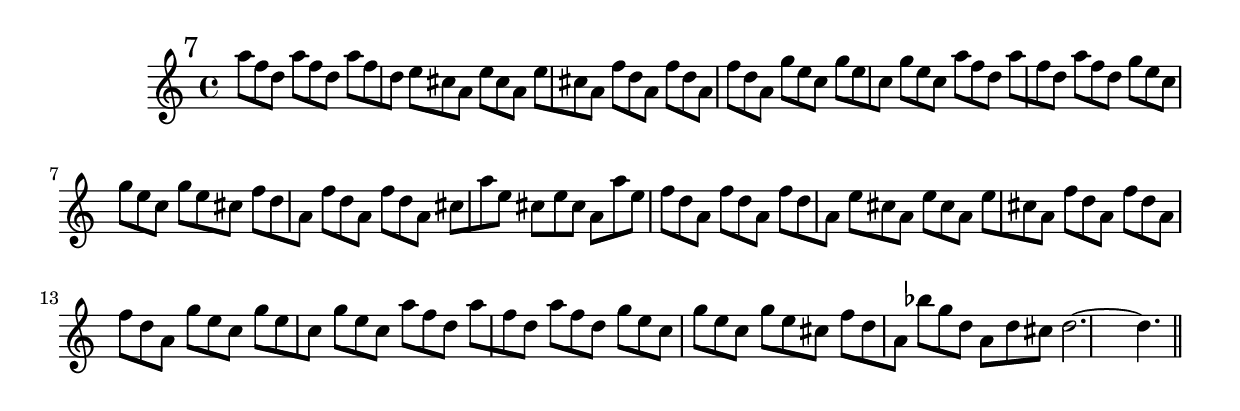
\version "2.12.3"
%%  settimo_flauto.ly
%%  Copyright (c) 2011 Benjamin Coudrin <benjamin.coudrin@gmail.com>
%%                All Rights Reserved
%%
%%  Copyleft :
%%  This program is free software. It comes without any warranty, to
%%  the extent permitted by applicable law. You can redistribute it
%%  and/or modify it under the terms of the Do What The Fuck You Want
%%  To Public License, Version 2, as published by Sam Hocevar. See
%%  http://sam.zoy.org/wtfpl/COPYING for more details.

\time 9/8
\relative c'' {
  \mark \markup "7"
  a'8[ f d] a'8[ f d] a'8[ f d]
  e8[ cis a] e'8[ cis a] e'8[ cis a]
  f'8[ d a] f'8[ d a] f'8[ d a]
  g'8[ e c] g'8[ e c] g'8[ e c]
  a'8[ f d] a'8[ f d] a'8[ f d] 
  g8[ e c] g'8[ e c] g'8[ e cis]
  f8[ d a] f'8[ d a] f'8[ d a]
  cis8[ a' e] cis8[ e cis] a8[ a' e]
  f8[ d a] f'8[ d a] f'8[ d a]
  e'8[ cis a] e'8[ cis a] e'8[ cis a]
  f'8[ d a] f'8[ d a] f'8[ d a]
  g'8[ e c] g'8[ e c] g'8[ e c]
  a'8[ f d] a'8[ f d] a'8[ f d] 
  g8[ e c] g'8[ e c] g'8[ e cis]
  f8[ d a] bes'8[ g d] a8[ d cis]
  d2.~d4.
  
  \bar "||"
  \break
}